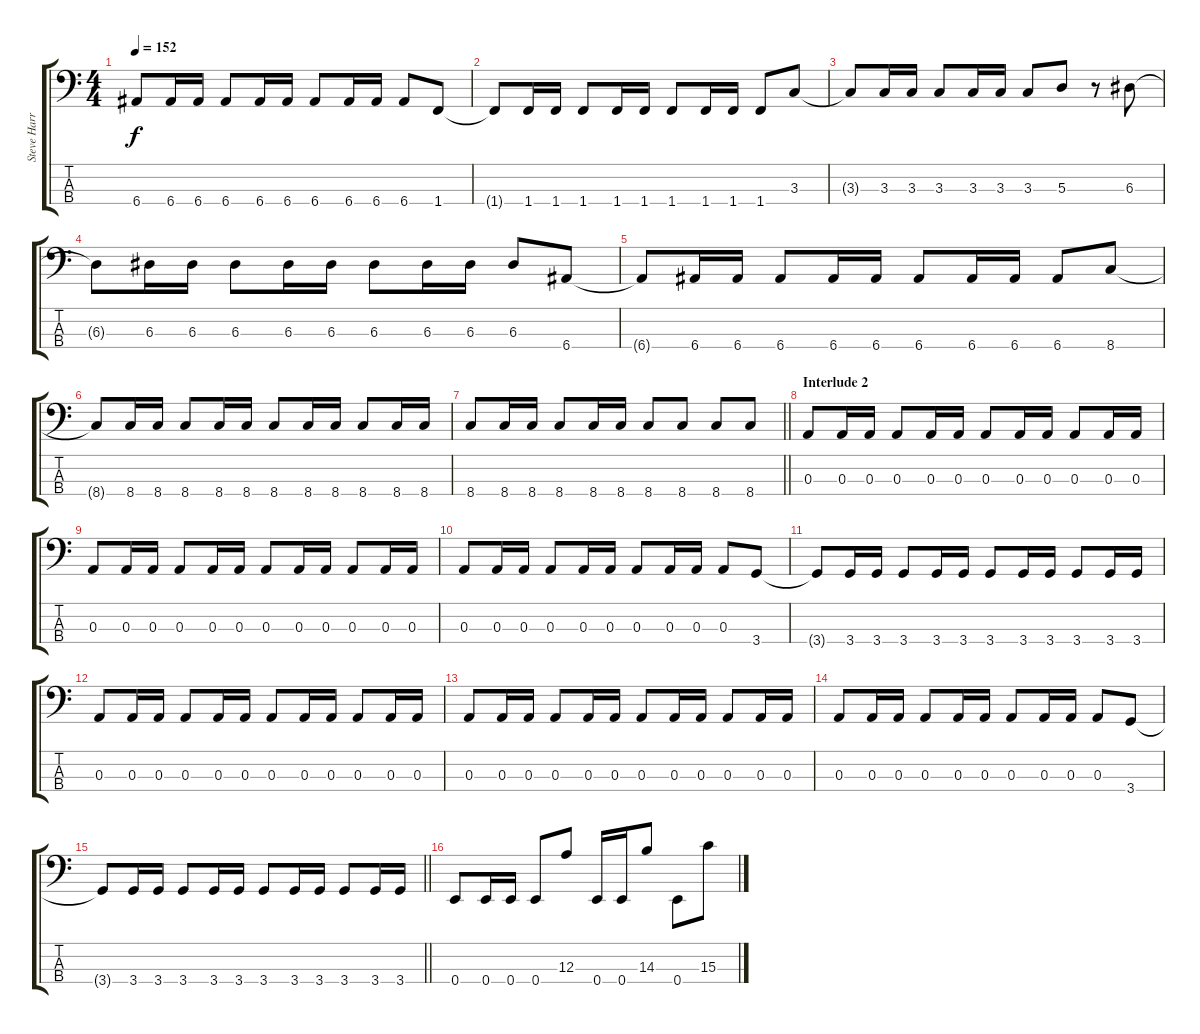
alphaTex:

\track ("Steve Harris" "Steve Harr") {instrument electricbassfinger}
\staff {score tabs}
\tuning (G2 D2 A1 E1) {hide}
\ts (4 4)
\tempo 152
\clef f4
\ks c
6.4{t}.8{dy f} 6.4.16 6.4.16 6.4.8 6.4.16 6.4.16 6.4.8 6.4.16 6.4.16 6.4.8 1.4.8 |
1.4{t}.8 1.4.16 1.4.16 1.4.8 1.4.16 1.4.16 1.4.8 1.4.16 1.4.16 1.4.8 3.3.8 |
3.3{t}.8 3.3.16 3.3.16 3.3.8 3.3.16 3.3.16 3.3.8 5.3.8 r.8 6.3.8 |
6.3{t}.8 6.3.16 6.3.16 6.3.8 6.3.16 6.3.16 6.3.8 6.3.16 6.3.16 6.3.8 6.4.8 |
6.4{t}.8 6.4.16 6.4.16 6.4.8 6.4.16 6.4.16 6.4.8 6.4.16 6.4.16 6.4.8 8.4.8 |
8.4{t}.8 8.4.16 8.4.16 8.4.8 8.4.16 8.4.16 8.4.8 8.4.16 8.4.16 8.4.8 8.4.16 8.4.16 |
\barLineRight lightlight
8.4.8 8.4.16 8.4.16 8.4.8 8.4.16 8.4.16 8.4.8 8.4.8 8.4.8 8.4.8 |
\section ("" "Interlude 2")
0.3.8 0.3.16 0.3.16 0.3.8 0.3.16 0.3.16 0.3.8 0.3.16 0.3.16 0.3.8 0.3.16 0.3.16 |
0.3.8 0.3.16 0.3.16 0.3.8 0.3.16 0.3.16 0.3.8 0.3.16 0.3.16 0.3.8 0.3.16 0.3.16 |
0.3.8 0.3.16 0.3.16 0.3.8 0.3.16 0.3.16 0.3.8 0.3.16 0.3.16 0.3.8 3.4.8 |
3.4{t}.8 3.4.16 3.4.16 3.4.8 3.4.16 3.4.16 3.4.8 3.4.16 3.4.16 3.4.8 3.4.16 3.4.16 |
0.3.8 0.3.16 0.3.16 0.3.8 0.3.16 0.3.16 0.3.8 0.3.16 0.3.16 0.3.8 0.3.16 0.3.16 |
0.3.8 0.3.16 0.3.16 0.3.8 0.3.16 0.3.16 0.3.8 0.3.16 0.3.16 0.3.8 0.3.16 0.3.16 |
0.3.8 0.3.16 0.3.16 0.3.8 0.3.16 0.3.16 0.3.8 0.3.16 0.3.16 0.3.8 3.4.8 |
\barLineRight lightlight
3.4{t}.8 3.4.16 3.4.16 3.4.8 3.4.16 3.4.16 3.4.8 3.4.16 3.4.16 3.4.8 3.4.16 3.4.16 |
0.4.8 0.4.16 0.4.16 0.4.8 12.3.8 0.4.16 0.4.16 14.3.8 0.4.8 15.3.8
